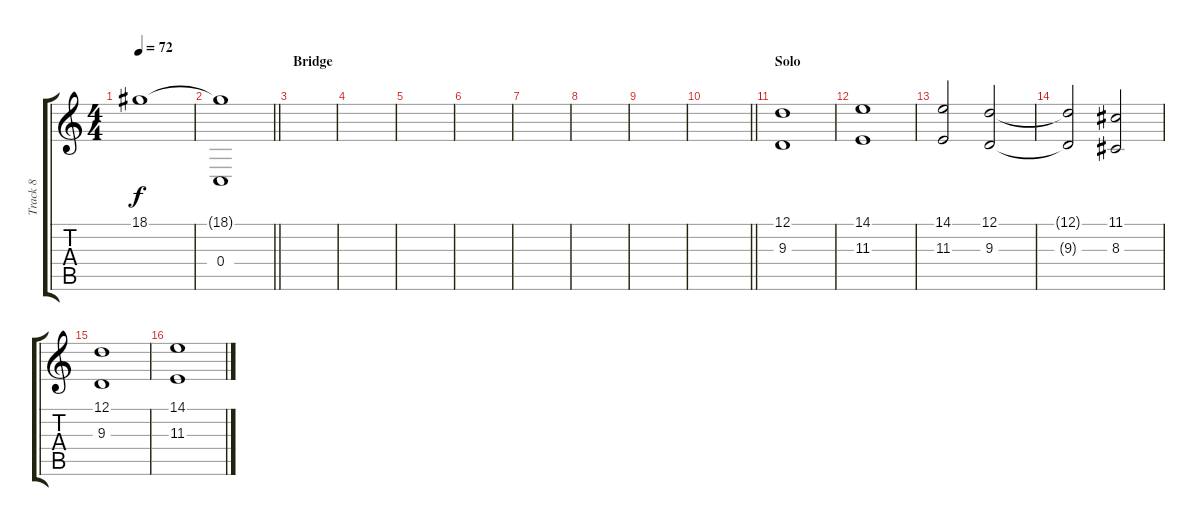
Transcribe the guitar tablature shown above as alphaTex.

\track ("Track 8" "Track 8") {instrument choiraahs}
\staff {score tabs}
\tuning (D4 A3 F3 C3 G2 C2) {hide}
\ts (4 4)
\tempo 72
\clef g2
\ks c
18.1{t}.1{dy f} |
\barLineRight lightlight
(18.1{t} 0.4).1 |
\section ("" "Bridge")
|
|
|
|
|
|
|
\barLineRight lightlight
|
\section ("" "Solo")
(12.1 9.3).1 |
(14.1 11.3).1 |
(14.1 11.3).2 (12.1 9.3).2 |
(12.1{t} 9.3{t}).2 (11.1 8.3).2 |
(12.1 9.3).1 |
(14.1 11.3).1
